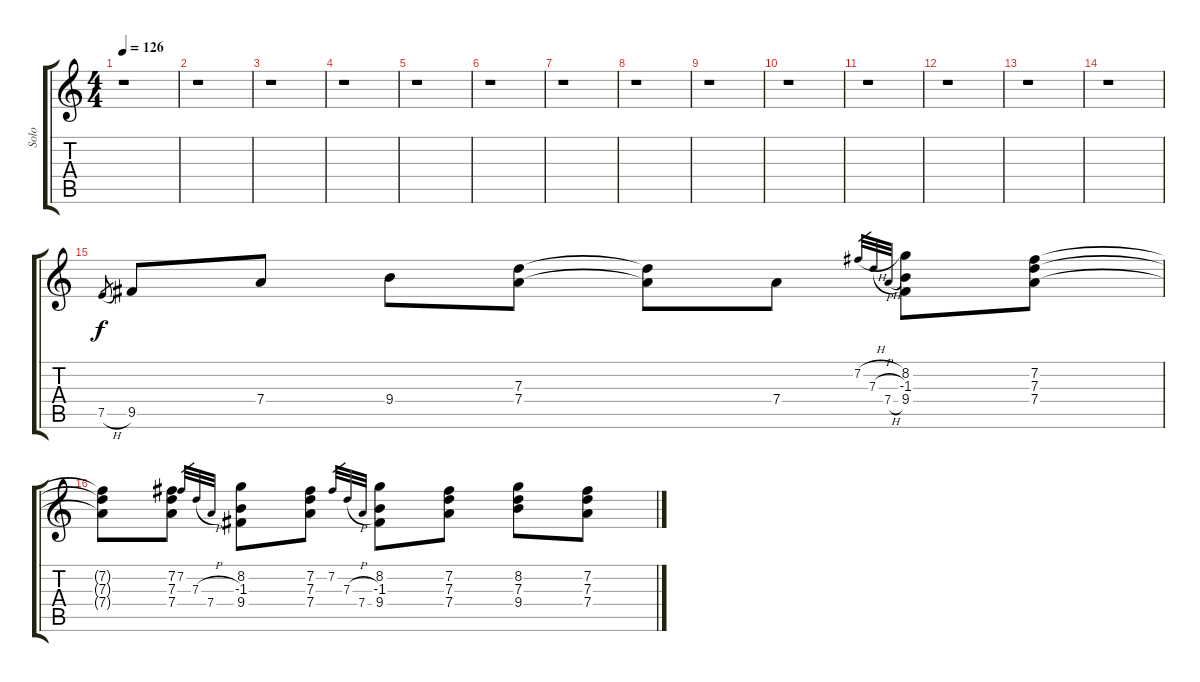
\track ("Solo" "Solo") {instrument electricguitarclean}
\staff {score tabs}
\tuning (E4 B3 G3 D3 A2 E2) {hide}
\ts (4 4)
\tempo 126
\clef g2
\ks c
r.1{dy f} |
r.1 |
r.1 |
r.1 |
r.1 |
r.1 |
r.1 |
r.1 |
r.1 |
r.1 |
r.1 |
r.1 |
r.1 |
r.1 |
7.5{h}.8{gr} 9.5.8 7.4.8 9.4.8 (7.3 7.4).8 (7.3{t} 7.4{t}).8 7.4.8 7.2{h}.32{gr} 7.3{h}.32{gr} 7.4{h}.32{gr} (8.2 -1.3 9.4).8 (7.2 7.3 7.4).8 |
(7.2{t} 7.3{t} 7.4{t}).8 (7.2 7.3 7.4).8 7.2.32{gr} 7.3{h}.32{gr} 7.4.32{gr} (8.2 -1.3 9.4).8 (7.2 7.3 7.4).8 7.2.32{gr} 7.3{h}.32{gr} 7.4.32{gr} (8.2 -1.3 9.4).8 (7.2 7.3 7.4).8 (8.2 7.3 9.4).8 (7.2 7.3 7.4).8
